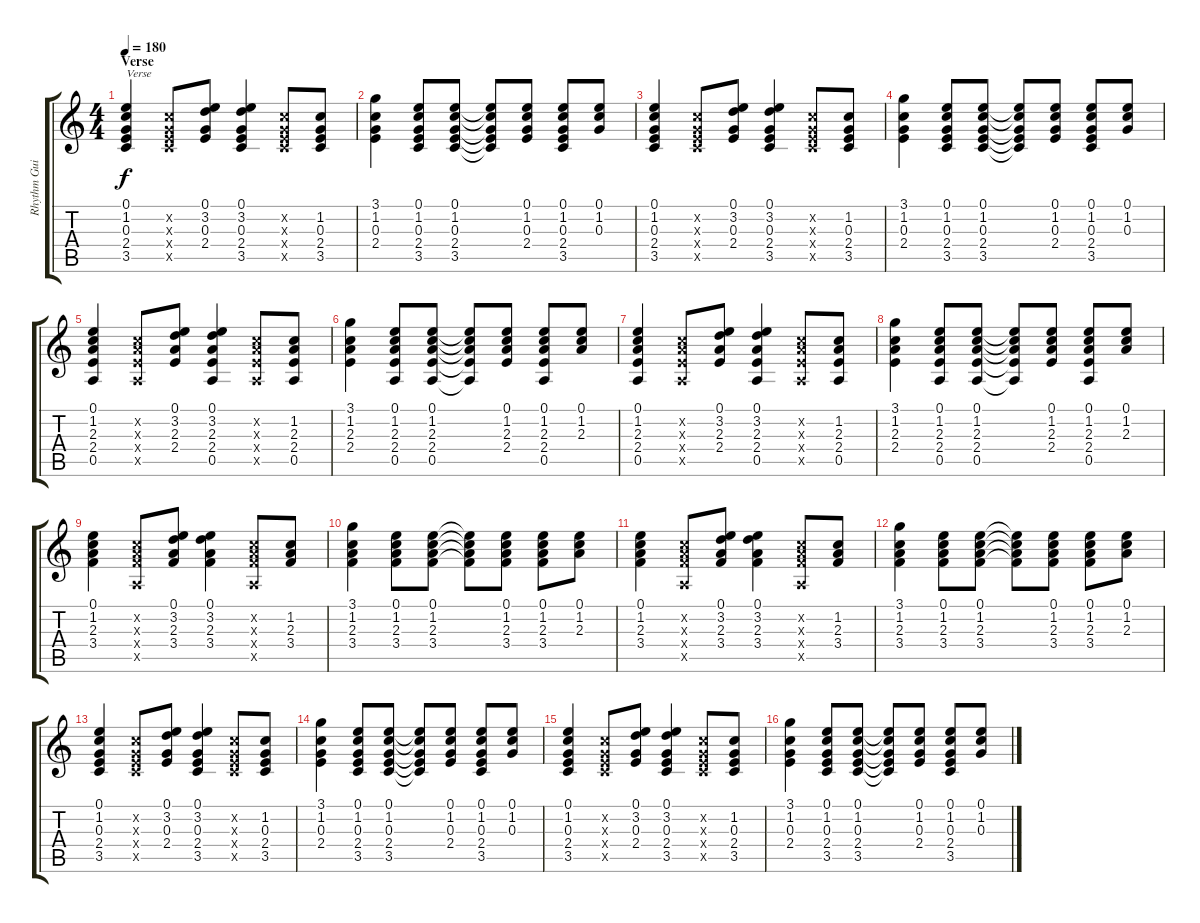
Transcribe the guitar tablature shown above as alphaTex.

\track ("Rhythm Guitar (Right)" "Rhythm Gui") {instrument overdrivenguitar}
\staff {score tabs}
\tuning (E4 B3 G3 D3 A2 E2) {hide}
\ts (4 4)
\section ("" "Verse")
\tempo 180
\clef g2
\ks c
(0.1 1.2 0.3 2.4 3.5).4{txt "Verse" dy f} (1.2{x} 0.3{x} 2.4{x} 3.5{x}).8 (0.1 3.2 0.3 2.4).8 (0.1 3.2 0.3 2.4 3.5).4 (1.2{x} 0.3{x} 2.4{x} 3.5{x}).8 (1.2 0.3 2.4 3.5).8 |
(3.1 1.2 0.3 2.4).4 (0.1 1.2 0.3 2.4 3.5).8 (0.1 1.2 0.3 2.4 3.5).8 (0.1{t} 1.2{t} 0.3{t} 2.4{t} 3.5{t}).8 (0.1 1.2 0.3 2.4).8 (0.1 1.2 0.3 2.4 3.5).8 (0.1 1.2 0.3).8 |
(0.1 1.2 0.3 2.4 3.5).4 (1.2{x} 0.3{x} 2.4{x} 3.5{x}).8 (0.1 3.2 0.3 2.4).8 (0.1 3.2 0.3 2.4 3.5).4 (1.2{x} 0.3{x} 2.4{x} 3.5{x}).8 (1.2 0.3 2.4 3.5).8 |
(3.1 1.2 0.3 2.4).4 (0.1 1.2 0.3 2.4 3.5).8 (0.1 1.2 0.3 2.4 3.5).8 (0.1{t} 1.2{t} 0.3{t} 2.4{t} 3.5{t}).8 (0.1 1.2 0.3 2.4).8 (0.1 1.2 0.3 2.4 3.5).8 (0.1 1.2 0.3).8 |
(0.1 1.2 2.3 2.4 0.5).4 (1.2{x} 2.3{x} 2.4{x} 0.5{x}).8 (0.1 3.2 2.3 2.4).8 (0.1 3.2 2.3 2.4 0.5).4 (1.2{x} 2.3{x} 2.4{x} 0.5{x}).8 (1.2 2.3 2.4 0.5).8 |
(3.1 1.2 2.3 2.4).4 (0.1 1.2 2.3 2.4 0.5).8 (0.1 1.2 2.3 2.4 0.5).8 (0.1{t} 1.2{t} 2.3{t} 2.4{t} 0.5{t}).8 (0.1 1.2 2.3 2.4).8 (0.1 1.2 2.3 2.4 0.5).8 (0.1 1.2 2.3).8 |
(0.1 1.2 2.3 2.4 0.5).4 (1.2{x} 2.3{x} 2.4{x} 0.5{x}).8 (0.1 3.2 2.3 2.4).8 (0.1 3.2 2.3 2.4 0.5).4 (1.2{x} 2.3{x} 2.4{x} 0.5{x}).8 (1.2 2.3 2.4 0.5).8 |
(3.1 1.2 2.3 2.4).4 (0.1 1.2 2.3 2.4 0.5).8 (0.1 1.2 2.3 2.4 0.5).8 (0.1{t} 1.2{t} 2.3{t} 2.4{t} 0.5{t}).8 (0.1 1.2 2.3 2.4).8 (0.1 1.2 2.3 2.4 0.5).8 (0.1 1.2 2.3).8 |
(0.1 1.2 2.3 3.4).4 (1.2{x} 2.3{x} 3.4{x} 0.5{x}).8 (0.1 3.2 2.3 3.4).8 (0.1 3.2 2.3 3.4).4 (1.2{x} 2.3{x} 3.4{x} 0.5{x}).8 (1.2 2.3 3.4).8 |
(3.1 1.2 2.3 3.4).4 (0.1 1.2 2.3 3.4).8 (0.1 1.2 2.3 3.4).8 (0.1{t} 1.2{t} 2.3{t} 3.4{t}).8 (0.1 1.2 2.3 3.4).8 (0.1 1.2 2.3 3.4).8 (0.1 1.2 2.3).8 |
(0.1 1.2 2.3 3.4).4 (1.2{x} 2.3{x} 3.4{x} 0.5{x}).8 (0.1 3.2 2.3 3.4).8 (0.1 3.2 2.3 3.4).4 (1.2{x} 2.3{x} 3.4{x} 0.5{x}).8 (1.2 2.3 3.4).8 |
(3.1 1.2 2.3 3.4).4 (0.1 1.2 2.3 3.4).8 (0.1 1.2 2.3 3.4).8 (0.1{t} 1.2{t} 2.3{t} 3.4{t}).8 (0.1 1.2 2.3 3.4).8 (0.1 1.2 2.3 3.4).8 (0.1 1.2 2.3).8 |
(0.1 1.2 0.3 2.4 3.5).4 (1.2{x} 0.3{x} 2.4{x} 3.5{x}).8 (0.1 3.2 0.3 2.4).8 (0.1 3.2 0.3 2.4 3.5).4 (1.2{x} 0.3{x} 2.4{x} 3.5{x}).8 (1.2 0.3 2.4 3.5).8 |
(3.1 1.2 0.3 2.4).4 (0.1 1.2 0.3 2.4 3.5).8 (0.1 1.2 0.3 2.4 3.5).8 (0.1{t} 1.2{t} 0.3{t} 2.4{t} 3.5{t}).8 (0.1 1.2 0.3 2.4).8 (0.1 1.2 0.3 2.4 3.5).8 (0.1 1.2 0.3).8 |
(0.1 1.2 0.3 2.4 3.5).4 (1.2{x} 0.3{x} 2.4{x} 3.5{x}).8 (0.1 3.2 0.3 2.4).8 (0.1 3.2 0.3 2.4 3.5).4 (1.2{x} 0.3{x} 2.4{x} 3.5{x}).8 (1.2 0.3 2.4 3.5).8 |
(3.1 1.2 0.3 2.4).4 (0.1 1.2 0.3 2.4 3.5).8 (0.1 1.2 0.3 2.4 3.5).8 (0.1{t} 1.2{t} 0.3{t} 2.4{t} 3.5{t}).8 (0.1 1.2 0.3 2.4).8 (0.1 1.2 0.3 2.4 3.5).8 (0.1 1.2 0.3).8
